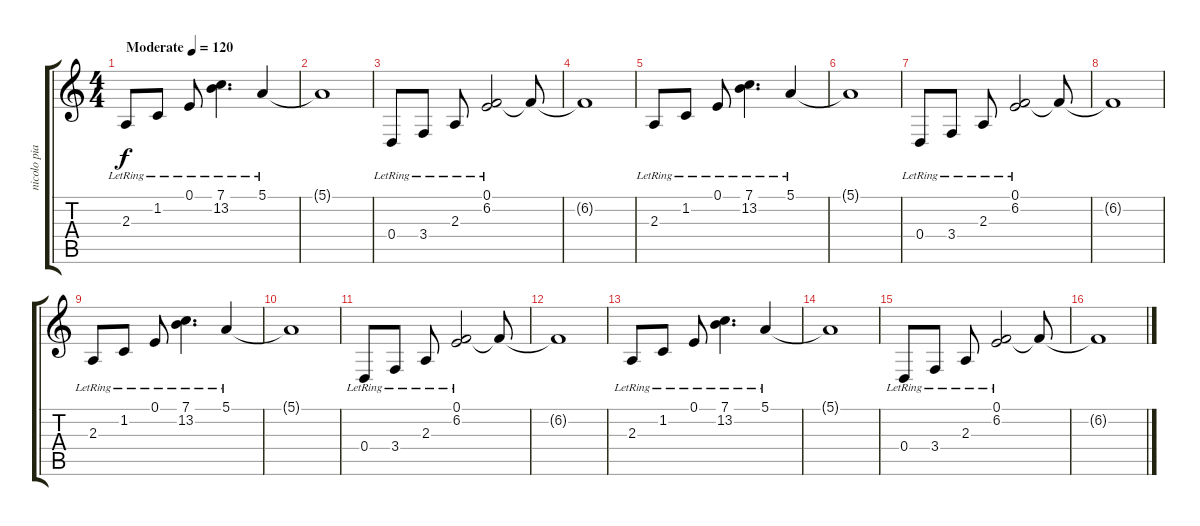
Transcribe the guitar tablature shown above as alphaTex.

\track ("nicolo piano and organo" "nicolo pia") {instrument acousticgrandpiano}
\staff {score tabs}
\tuning (E4 B3 G3 D3 A2 E2) {hide}
\ts (4 4)
\tempo (120 "Moderate")
\clef g2
\ks c
2.3{lr}.8{dy f instrument acousticgrandpiano} 1.2{lr}.8 0.1{lr}.8 (7.1{lr} 13.2{lr}).4{d} 5.1{lr}.4 |
5.1{t}.1 |
0.4{lr}.8 3.4{lr}.8 2.3{lr}.8 (0.1{lr} 6.2{lr}).2 6.2{t}.8 |
6.2{t}.1 |
2.3{lr}.8 1.2{lr}.8 0.1{lr}.8 (7.1{lr} 13.2{lr}).4{d} 5.1{lr}.4 |
5.1{t}.1 |
0.4{lr}.8 3.4{lr}.8 2.3{lr}.8 (0.1{lr} 6.2{lr}).2 6.2{t}.8 |
6.2{t}.1 |
2.3{lr}.8 1.2{lr}.8 0.1{lr}.8 (7.1{lr} 13.2{lr}).4{d} 5.1{lr}.4 |
5.1{t}.1 |
0.4{lr}.8 3.4{lr}.8 2.3{lr}.8 (0.1{lr} 6.2{lr}).2 6.2{t}.8 |
6.2{t}.1 |
2.3{lr}.8 1.2{lr}.8 0.1{lr}.8 (7.1{lr} 13.2{lr}).4{d} 5.1{lr}.4 |
5.1{t}.1 |
0.4{lr}.8 3.4{lr}.8 2.3{lr}.8 (0.1{lr} 6.2{lr}).2 6.2{t}.8 |
6.2{t}.1
